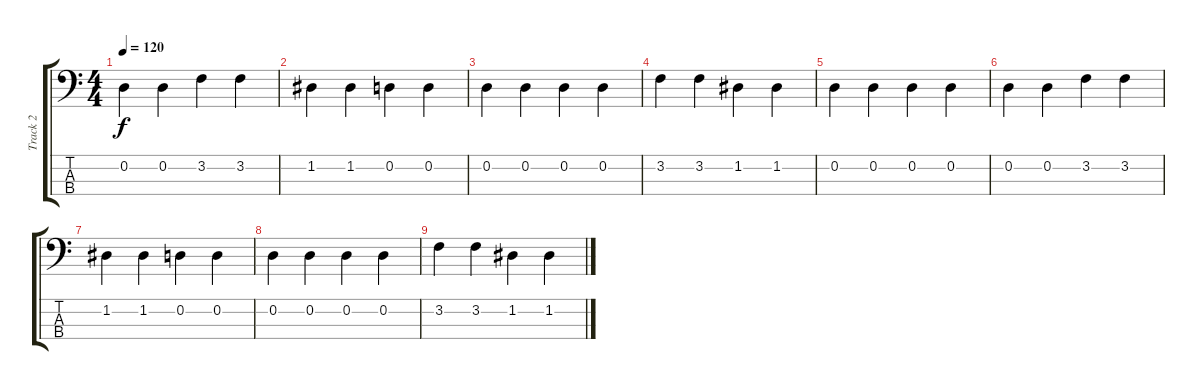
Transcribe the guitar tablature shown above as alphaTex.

\track ("Track 2" "Track 2") {instrument electricbassfinger}
\staff {score tabs}
\tuning (G2 D2 A1 E1) {hide}
\ts (4 4)
\tempo 120
\clef f4
\ks c
0.2.4{dy f} 0.2.4 3.2.4 3.2.4 |
1.2.4 1.2.4 0.2.4 0.2.4 |
0.2.4 0.2.4 0.2.4 0.2.4 |
3.2.4 3.2.4 1.2.4 1.2.4 |
0.2.4 0.2.4 0.2.4 0.2.4 |
0.2.4 0.2.4 3.2.4 3.2.4 |
1.2.4 1.2.4 0.2.4 0.2.4 |
0.2.4 0.2.4 0.2.4 0.2.4 |
3.2.4 3.2.4 1.2.4 1.2.4
